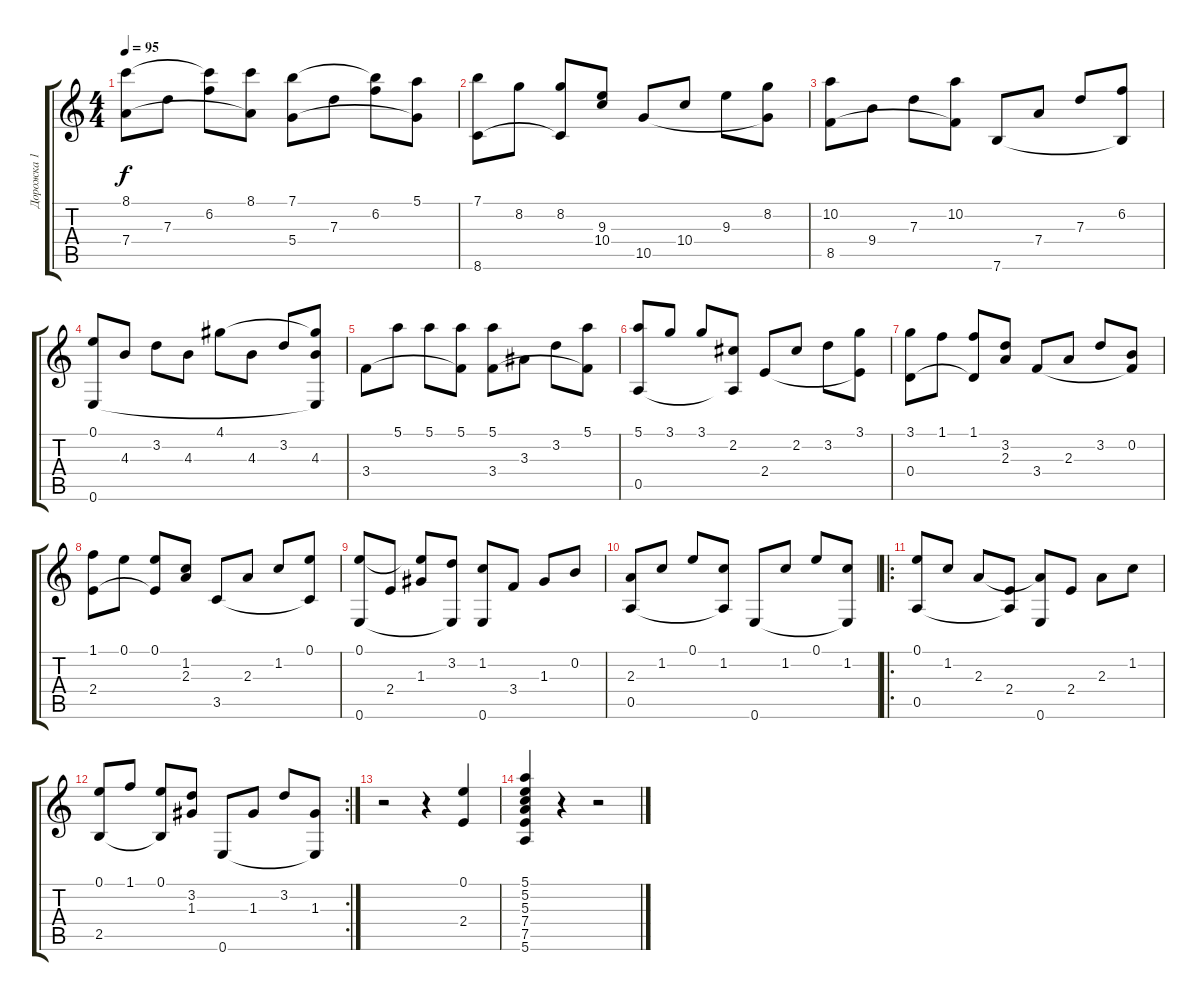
\track ("Дорожка 1" "Дорожка 1") {instrument acousticguitarnylon}
\staff {score tabs}
\tuning (E4 B3 G3 D3 A2 E2) {hide}
\ts (4 4)
\tempo 95
\clef g2
\ks c
(8.1 7.4).8{dy f} 7.3.8 (8.1{t} 6.2).8 (8.1 7.4{t}).8 (7.1 5.4).8 7.3.8 (7.1{t} 6.2).8 (5.1 5.4{t}).8 |
(7.1 8.6).8 8.2.8 (8.2 8.6{t}).8 (9.3 10.4).8 10.5.8 10.4.8 9.3.8 (8.2 10.5{t}).8 |
(10.2 8.5).8 9.4.8 7.3.8 (10.2 8.5{t}).8 7.6.8 7.4.8 7.3.8 (6.2 7.6{t}).8 |
(0.1 0.6).8 4.3.8 3.2.8 4.3.8 4.1.8 4.3.8 3.2.8 (4.1{t} 4.3 0.6{t}).8 |
3.4.8 5.1.8 5.1.8 (5.1 3.4{t}).8 (5.1 3.4).8 3.3.8 3.2.8 (5.1 3.4{t}).8 |
(5.1 0.5).8 3.1.8 3.1.8 (2.2 0.5{t}).8 2.4.8 2.2.8 3.2.8 (3.1 2.4{t}).8 |
(3.1 0.4).8 1.1.8 (1.1 0.4{t}).8 (3.2 2.3).8 3.4.8 2.3.8 3.2.8 (0.2 3.4{t}).8 |
(1.1 2.4).8 0.1.8 (0.1 2.4{t}).8 (1.2 2.3).8 3.5.8 2.3.8 1.2.8 (0.1 3.5{t}).8 |
(0.1 0.6).8 2.4.8 (0.1{t} 1.3).8 (3.2 0.6{t}).8 (1.2 0.6).8 3.4.8 1.3.8 0.2.8 |
(2.3 0.5).8 1.2.8 0.1.8 (1.2 0.5{t}).8 0.6.8 1.2.8 0.1.8 (1.2 0.6{t}).8 |
\ro
(0.1 0.5).8 1.2.8 2.3.8 (2.4 0.5{t}).8 (2.3{t} 0.6).8 2.4.8 2.3.8 1.2.8 |
\rc 2
(0.1 2.5).8 1.1.8 (0.1 2.5{t}).8 (3.2 1.3).8 0.6.8 1.3.8 3.2.8 (1.3 0.6{t}).8 |
r.2 r.4 (0.1 2.4).4 |
(5.1 5.2 5.3 7.4 7.5 5.6).4 r.4 r.2
